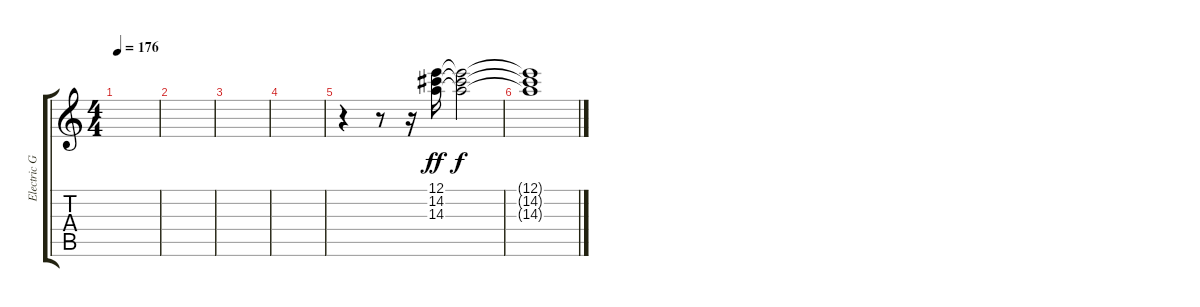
\track ("Electric Guitar 2" "Electric G") {instrument distortionguitar}
\staff {score tabs}
\tuning (E4 B3 G3 D3 A2 E2) {hide}
\ts (4 4)
\tempo 176
\clef g2
\ks c
|
|
|
|
r.4 r.8 r.16 (12.1 14.2 14.3).16{dy ff volume 12 balance 8} (12.1{t} 14.2{t} 14.3{t}).2{dy f} |
(12.1{t} 14.2{t} 14.3{t}).1
